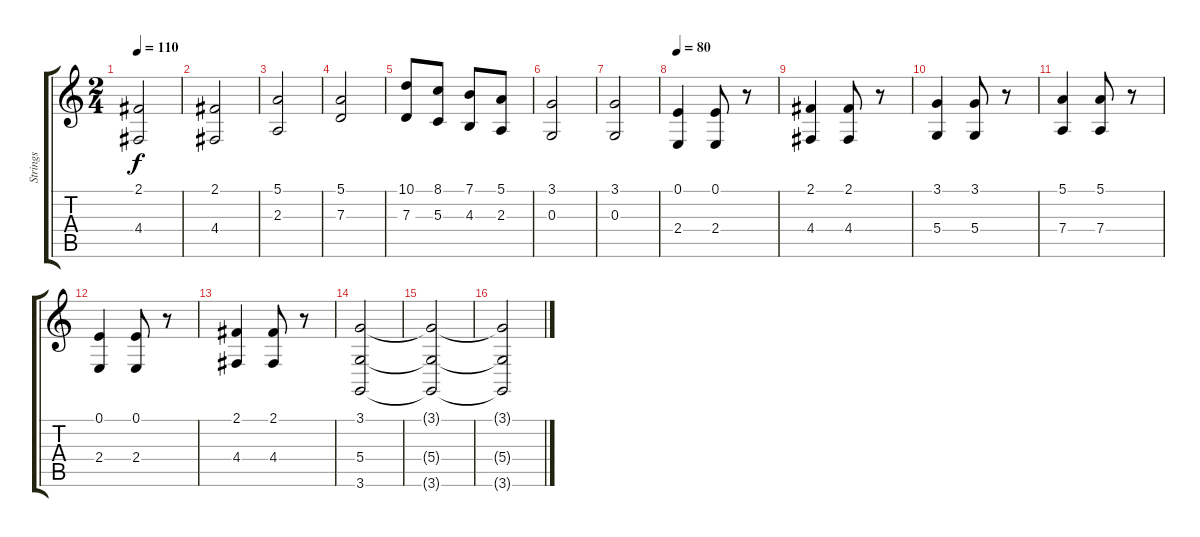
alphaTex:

\track ("Strings" "Strings") {instrument stringensemble1}
\staff {score tabs}
\tuning (E4 B3 G3 D3 A2 E2) {hide}
\ts (2 4)
\tempo 110
\clef g2
\ks c
(2.1 4.4).2{dy f} |
(2.1 4.4).2 |
(5.1 2.3).2 |
(5.1 7.3).2 |
(10.1 7.3).8 (8.1 5.3).8 (7.1 4.3).8 (5.1 2.3).8 |
(3.1 0.3).2 |
(3.1 0.3).2 |
\tempo 80
(0.1 2.4).4 (0.1 2.4).8 r.8 |
(2.1 4.4).4 (2.1 4.4).8 r.8 |
(3.1 5.4).4 (3.1 5.4).8 r.8 |
(5.1 7.4).4 (5.1 7.4).8 r.8 |
(0.1 2.4).4 (0.1 2.4).8 r.8 |
(2.1 4.4).4 (2.1 4.4).8 r.8 |
(3.1 5.4 3.6).2 |
(3.1{t} 5.4{t} 3.6{t}).2{volume 8} |
(3.1{t} 5.4{t} 3.6{t}).2
